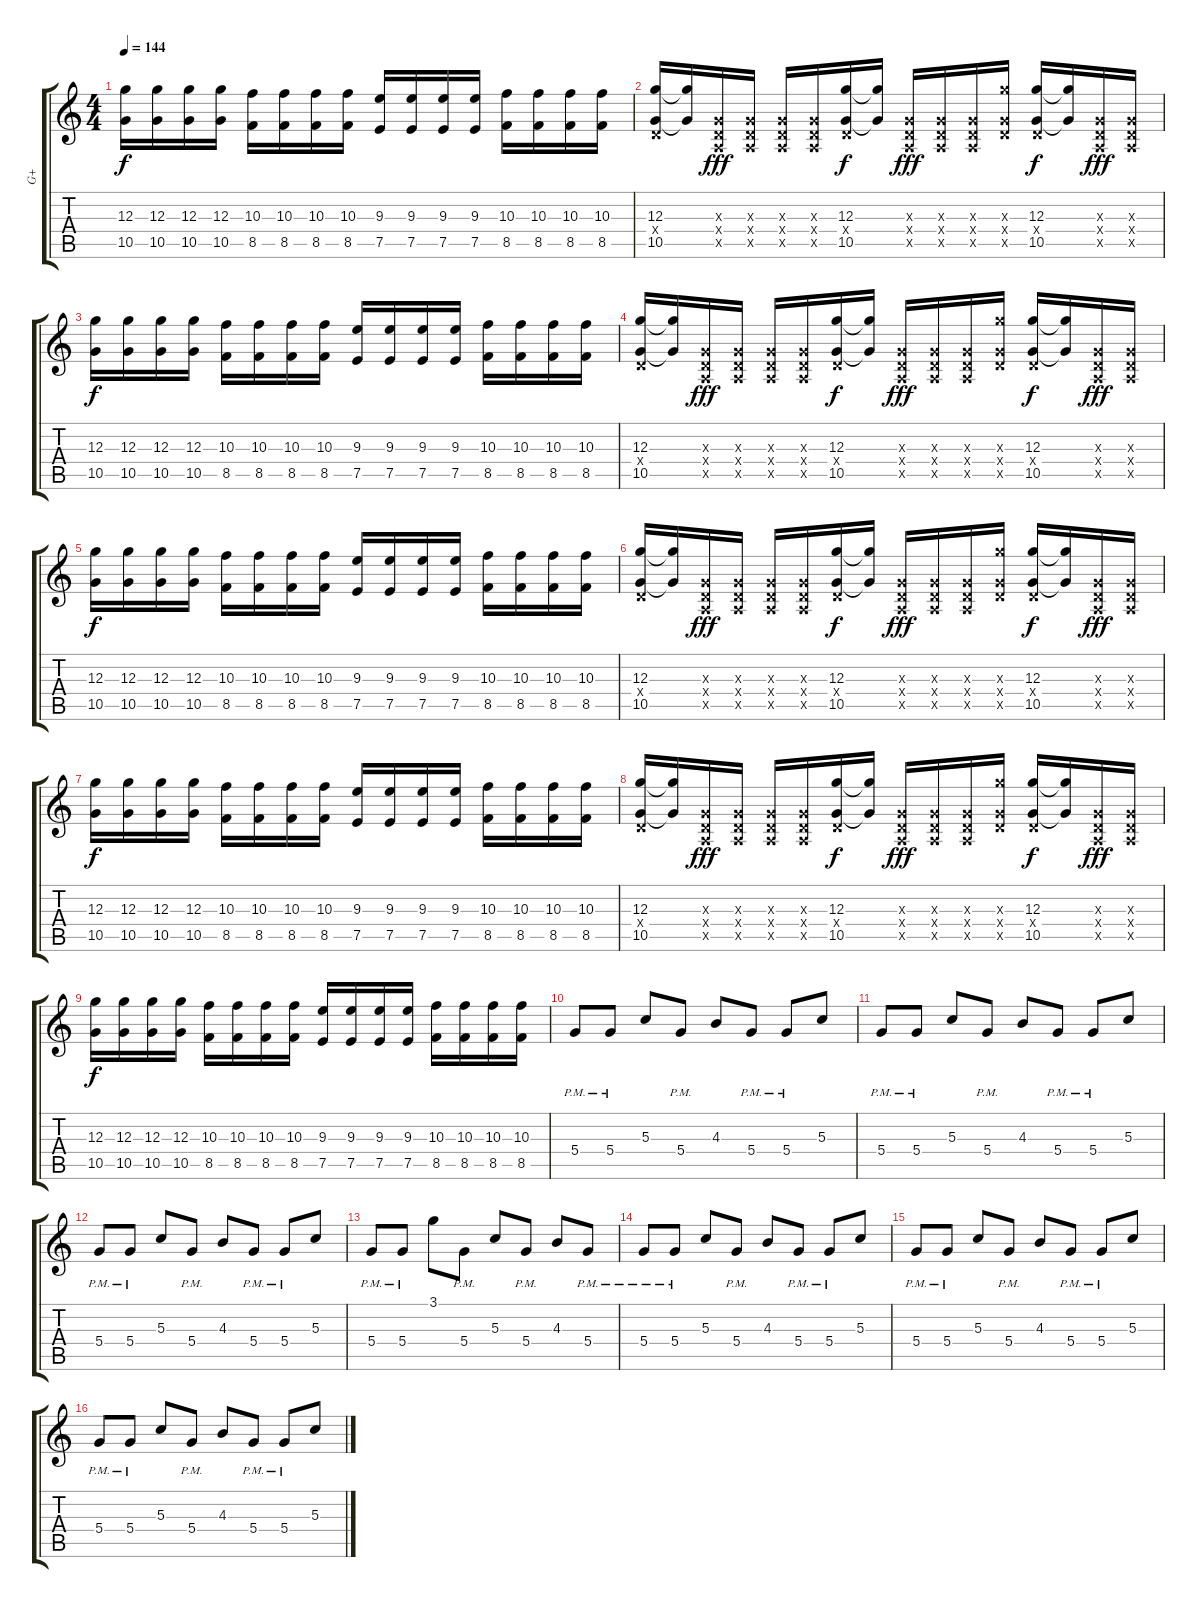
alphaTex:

\track ("G+" "G+") {instrument overdrivenguitar}
\staff {score tabs}
\tuning (E4 B3 G3 D3 A2 E2) {hide}
\ts (4 4)
\tempo 144
\clef g2
\ks c
(12.3 10.5).16{dy f} (12.3 10.5).16 (12.3 10.5).16 (12.3 10.5).16 (10.3 8.5).16 (10.3 8.5).16 (10.3 8.5).16 (10.3 8.5).16 (9.3 7.5).16 (9.3 7.5).16 (9.3 7.5).16 (9.3 7.5).16 (10.3 8.5).16 (10.3 8.5).16 (10.3 8.5).16 (10.3 8.5).16 |
(12.3 0.4{x} 10.5).16 (12.3{t} 10.5{t}).16 (0.3{x} 0.4{x} 0.5{x}).16{dy fff} (0.3{x} 0.4{x} 0.5{x}).16 (0.3{x} 0.4{x} 0.5{x}).16 (0.3{x} 0.4{x} 0.5{x}).16 (12.3 0.4{x} 10.5).16{dy f} (12.3{t} 10.5{t}).16 (0.3{x} 0.4{x} 0.5{x}).16{dy fff} (0.3{x} 0.4{x} 0.5{x}).16 (0.3{x} 0.4{x} 0.5{x}).16 (12.3{x} 0.4{x} 10.5{x}).16 (12.3 0.4{x} 10.5).16{dy f} (12.3{t} 10.5{t}).16 (0.3{x} 0.4{x} 0.5{x}).16{dy fff} (0.3{x} 0.4{x} 0.5{x}).16 |
(12.3 10.5).16{dy f} (12.3 10.5).16 (12.3 10.5).16 (12.3 10.5).16 (10.3 8.5).16 (10.3 8.5).16 (10.3 8.5).16 (10.3 8.5).16 (9.3 7.5).16 (9.3 7.5).16 (9.3 7.5).16 (9.3 7.5).16 (10.3 8.5).16 (10.3 8.5).16 (10.3 8.5).16 (10.3 8.5).16 |
(12.3 0.4{x} 10.5).16 (12.3{t} 10.5{t}).16 (0.3{x} 0.4{x} 0.5{x}).16{dy fff} (0.3{x} 0.4{x} 0.5{x}).16 (0.3{x} 0.4{x} 0.5{x}).16 (0.3{x} 0.4{x} 0.5{x}).16 (12.3 0.4{x} 10.5).16{dy f} (12.3{t} 10.5{t}).16 (0.3{x} 0.4{x} 0.5{x}).16{dy fff} (0.3{x} 0.4{x} 0.5{x}).16 (0.3{x} 0.4{x} 0.5{x}).16 (12.3{x} 0.4{x} 10.5{x}).16 (12.3 0.4{x} 10.5).16{dy f} (12.3{t} 10.5{t}).16 (0.3{x} 0.4{x} 0.5{x}).16{dy fff} (0.3{x} 0.4{x} 0.5{x}).16 |
(12.3 10.5).16{dy f} (12.3 10.5).16 (12.3 10.5).16 (12.3 10.5).16 (10.3 8.5).16 (10.3 8.5).16 (10.3 8.5).16 (10.3 8.5).16 (9.3 7.5).16 (9.3 7.5).16 (9.3 7.5).16 (9.3 7.5).16 (10.3 8.5).16 (10.3 8.5).16 (10.3 8.5).16 (10.3 8.5).16 |
(12.3 0.4{x} 10.5).16 (12.3{t} 10.5{t}).16 (0.3{x} 0.4{x} 0.5{x}).16{dy fff} (0.3{x} 0.4{x} 0.5{x}).16 (0.3{x} 0.4{x} 0.5{x}).16 (0.3{x} 0.4{x} 0.5{x}).16 (12.3 0.4{x} 10.5).16{dy f} (12.3{t} 10.5{t}).16 (0.3{x} 0.4{x} 0.5{x}).16{dy fff} (0.3{x} 0.4{x} 0.5{x}).16 (0.3{x} 0.4{x} 0.5{x}).16 (12.3{x} 0.4{x} 10.5{x}).16 (12.3 0.4{x} 10.5).16{dy f} (12.3{t} 10.5{t}).16 (0.3{x} 0.4{x} 0.5{x}).16{dy fff} (0.3{x} 0.4{x} 0.5{x}).16 |
(12.3 10.5).16{dy f} (12.3 10.5).16 (12.3 10.5).16 (12.3 10.5).16 (10.3 8.5).16 (10.3 8.5).16 (10.3 8.5).16 (10.3 8.5).16 (9.3 7.5).16 (9.3 7.5).16 (9.3 7.5).16 (9.3 7.5).16 (10.3 8.5).16 (10.3 8.5).16 (10.3 8.5).16 (10.3 8.5).16 |
(12.3 0.4{x} 10.5).16 (12.3{t} 10.5{t}).16 (0.3{x} 0.4{x} 0.5{x}).16{dy fff} (0.3{x} 0.4{x} 0.5{x}).16 (0.3{x} 0.4{x} 0.5{x}).16 (0.3{x} 0.4{x} 0.5{x}).16 (12.3 0.4{x} 10.5).16{dy f} (12.3{t} 10.5{t}).16 (0.3{x} 0.4{x} 0.5{x}).16{dy fff} (0.3{x} 0.4{x} 0.5{x}).16 (0.3{x} 0.4{x} 0.5{x}).16 (12.3{x} 0.4{x} 10.5{x}).16 (12.3 0.4{x} 10.5).16{dy f} (12.3{t} 10.5{t}).16 (0.3{x} 0.4{x} 0.5{x}).16{dy fff} (0.3{x} 0.4{x} 0.5{x}).16 |
(12.3 10.5).16{dy f} (12.3 10.5).16 (12.3 10.5).16 (12.3 10.5).16 (10.3 8.5).16 (10.3 8.5).16 (10.3 8.5).16 (10.3 8.5).16 (9.3 7.5).16 (9.3 7.5).16 (9.3 7.5).16 (9.3 7.5).16 (10.3 8.5).16 (10.3 8.5).16 (10.3 8.5).16 (10.3 8.5).16 |
5.4{pm}.8 5.4{pm}.8 5.3.8 5.4{pm}.8 4.3.8 5.4{pm}.8 5.4{pm}.8 5.3.8 |
5.4{pm}.8 5.4{pm}.8 5.3.8 5.4{pm}.8 4.3.8 5.4{pm}.8 5.4{pm}.8 5.3.8 |
5.4{pm}.8 5.4{pm}.8 5.3.8 5.4{pm}.8 4.3.8 5.4{pm}.8 5.4{pm}.8 5.3.8 |
5.4{pm}.8 5.4{pm}.8 3.1.8 5.4{pm}.8 5.3.8 5.4{pm}.8 4.3.8 5.4{pm}.8 |
5.4{pm}.8 5.4{pm}.8 5.3.8 5.4{pm}.8 4.3.8 5.4{pm}.8 5.4{pm}.8 5.3.8 |
5.4{pm}.8 5.4{pm}.8 5.3.8 5.4{pm}.8 4.3.8 5.4{pm}.8 5.4{pm}.8 5.3.8 |
5.4{pm}.8 5.4{pm}.8 5.3.8 5.4{pm}.8 4.3.8 5.4{pm}.8 5.4{pm}.8 5.3.8
